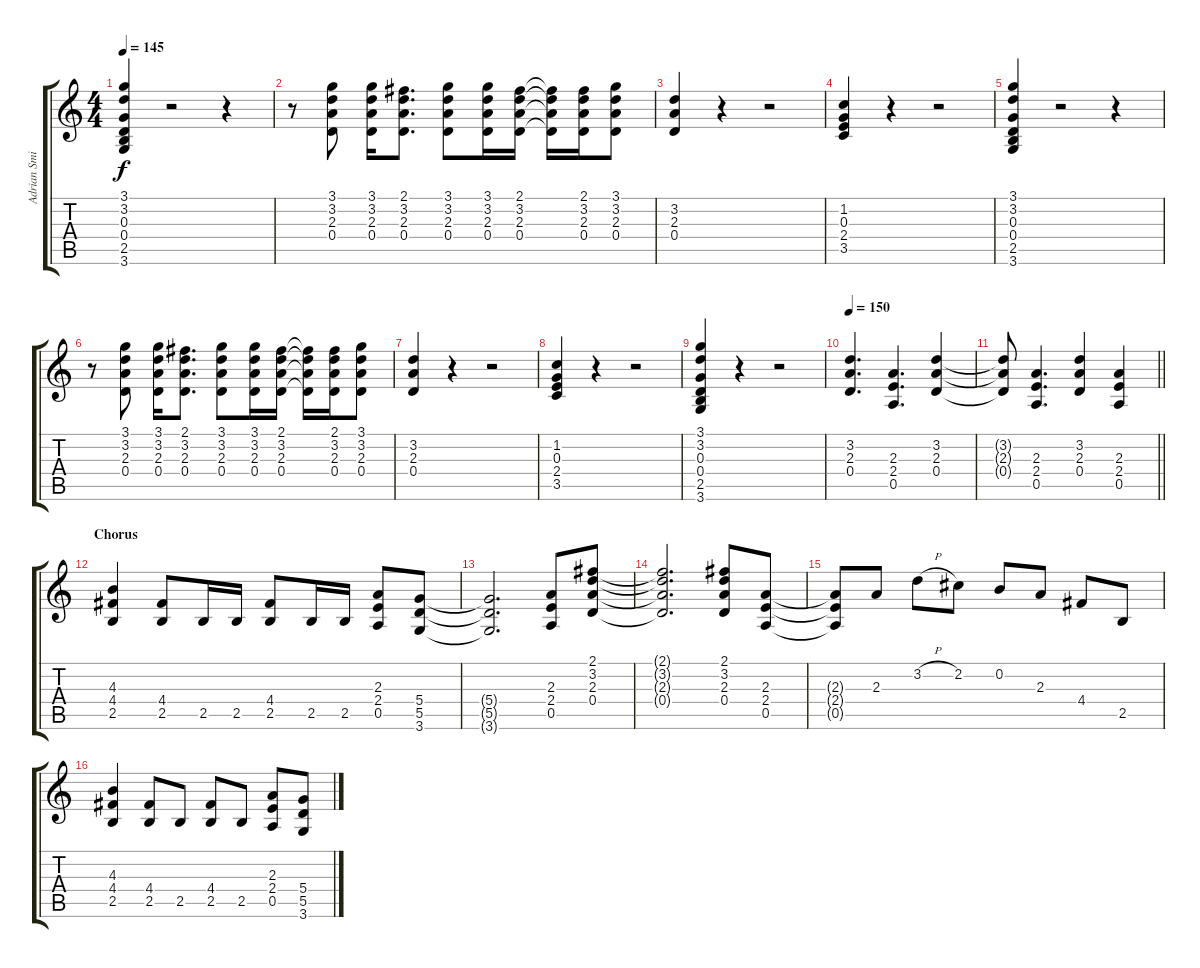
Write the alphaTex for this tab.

\track ("Adrian Smith" "Adrian Smi") {instrument distortionguitar}
\staff {score tabs}
\tuning (E4 B3 G3 D3 A2 E2) {hide}
\ts (4 4)
\tempo 145
\clef g2
\ks c
(3.1 3.2 0.3 0.4 2.5 3.6).4{dy f} r.2 r.4 |
r.8 (3.1 3.2 2.3 0.4).8 (3.1 3.2 2.3 0.4).16 (2.1 3.2 2.3 0.4).8{d} (3.1 3.2 2.3 0.4).8 (3.1 3.2 2.3 0.4).16 (2.1 3.2 2.3 0.4).16 (2.1{t} 3.2{t} 2.3{t} 0.4{t}).16 (2.1 3.2 2.3 0.4).16 (3.1 3.2 2.3 0.4).8 |
(3.2 2.3 0.4).4 r.4 r.2 |
(1.2 0.3 2.4 3.5).4 r.4 r.2 |
(3.1 3.2 0.3 0.4 2.5 3.6).4 r.2 r.4 |
r.8 (3.1 3.2 2.3 0.4).8 (3.1 3.2 2.3 0.4).16 (2.1 3.2 2.3 0.4).8{d} (3.1 3.2 2.3 0.4).8 (3.1 3.2 2.3 0.4).16 (2.1 3.2 2.3 0.4).16 (2.1{t} 3.2{t} 2.3{t} 0.4{t}).16 (2.1 3.2 2.3 0.4).16 (3.1 3.2 2.3 0.4).8 |
(3.2 2.3 0.4).4 r.4 r.2 |
(1.2 0.3 2.4 3.5).4 r.4 r.2 |
(3.1 3.2 0.3 0.4 2.5 3.6).4 r.4 r.2 |
\tempo 150
(3.2 2.3 0.4).4{d} (2.3 2.4 0.5).4{d} (3.2 2.3 0.4).4 |
\barLineRight lightlight
(3.2{t} 2.3{t} 0.4{t}).8 (2.3 2.4 0.5).4{d} (3.2 2.3 0.4).4 (2.3 2.4 0.5).4 |
\section ("" "Chorus")
(4.3 4.4 2.5).4 (4.4 2.5).8 2.5.16 2.5.16 (4.4 2.5).8 2.5.16 2.5.16 (2.3 2.4 0.5).8 (5.4 5.5 3.6).8 |
(5.4{t} 5.5{t} 3.6{t}).2{d} (2.3 2.4 0.5).8 (2.1 3.2 2.3 0.4).8 |
(2.1{t} 3.2{t} 2.3{t} 0.4{t}).2{d} (2.1 3.2 2.3 0.4).8 (2.3 2.4 0.5).8 |
(2.3{t} 2.4{t} 0.5{t}).8 2.3.8 3.2{h}.8 2.2.8 0.2.8 2.3.8 4.4.8 2.5.8 |
(4.3 4.4 2.5).4 (4.4 2.5).8 2.5.8 (4.4 2.5).8 2.5.8 (2.3 2.4 0.5).8 (5.4 5.5 3.6).8
